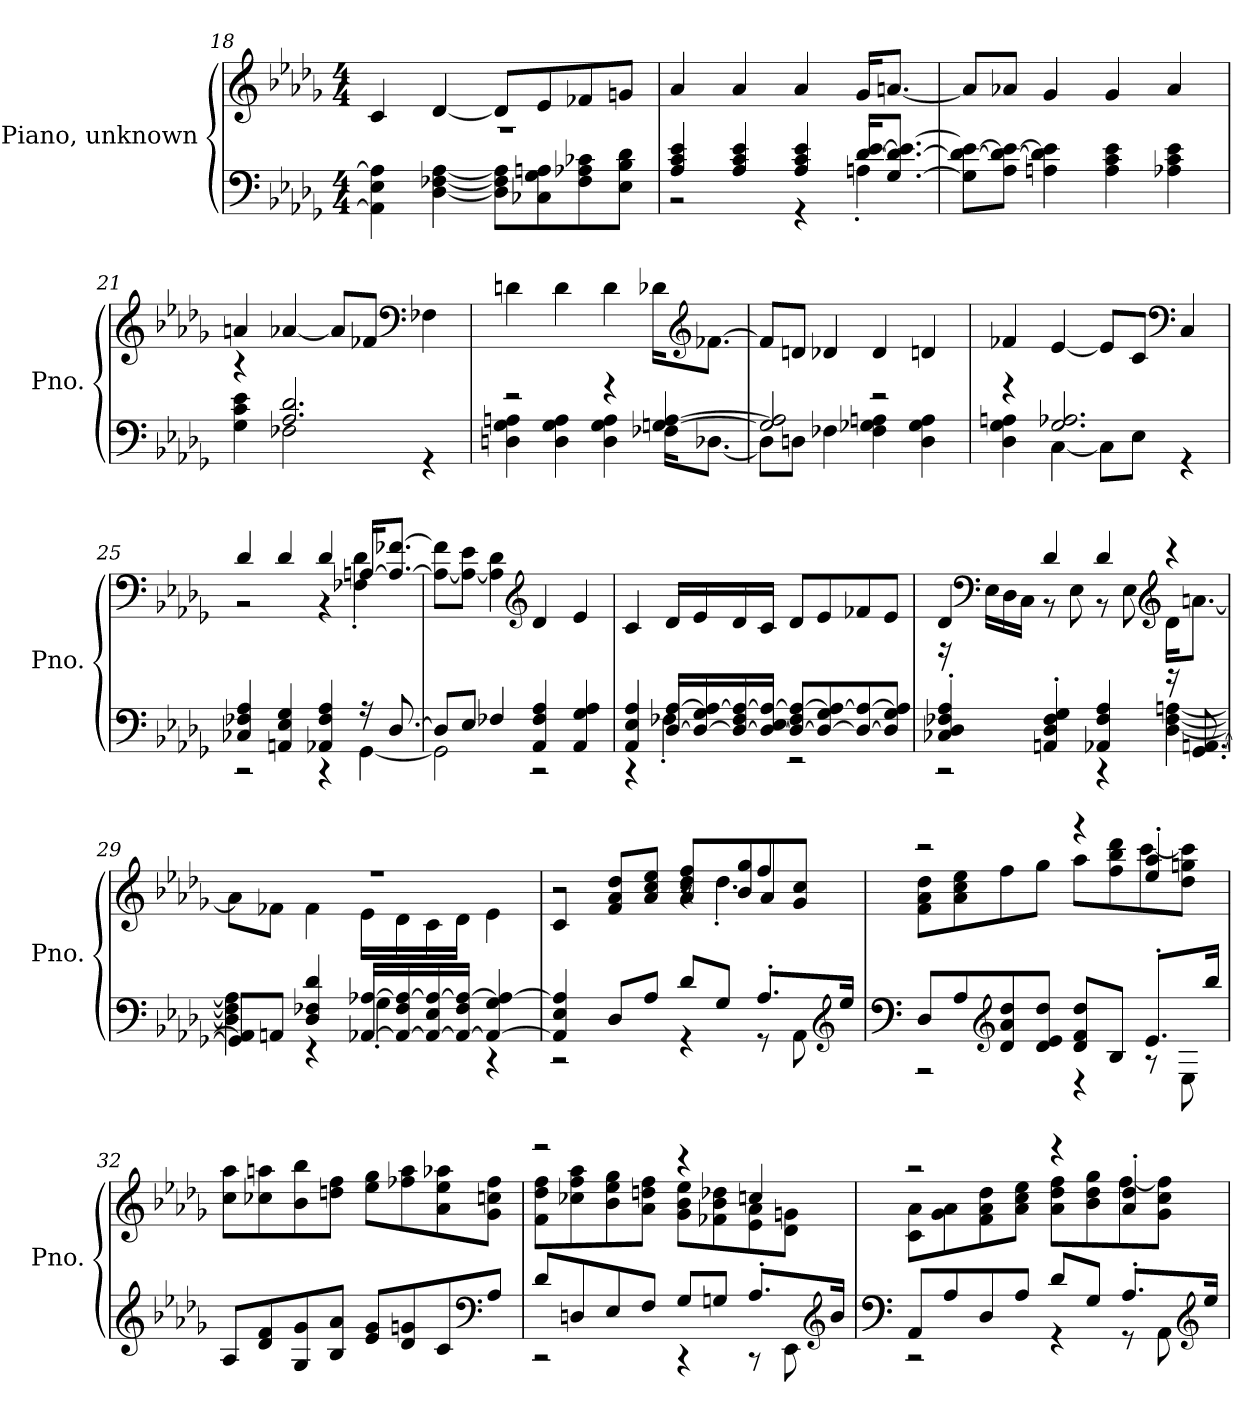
**kern	**kern
*part1	*part1
*staff2	*staff1
*I"Piano, unknown	*
*I'Pno.	*
*clefF4	*clefG2
*k[b-e-a-d-g-]	*k[b-e-a-d-g-]
*M4/4	*M4/4
=18	=18
*^	*
1r	4AA-\] 4E-\ 4A-\]	4c/
.	[4D-\ [4F-X\ [4A-\	[4d-/
.	8D-\] 8F-\] 8A-\]L	8d-/L]
.	8C-X\ 8G-\ 8An\	8e-/
.	8F-\ 8A-X\ 8c-X\	8f-X/
.	8E-\ 8B-\ 8d-\J	8gn/J
=19	=19	=19
4A-/ 4c/ 4e-/	2r	4a-/
4A-/ 4c/ 4e-/	.	4a-/
4A-/ 4c/ 4e-/	4r	4a-/
[16d-/ [16e-/KL	4An'\	16g-/KL
[8.G-/ 8.d-/_ 8.e-/_J	.	[8.an/J
*v	*v	*
!!LO:PB:g=z
=20	=20
8G-\] 8d-\_ 8e-\_L	8a/L]
8A-\ 8d-\_ 8e-\_J	8a-X/J
4An\ 4d-\] 4e-\]	4g-/
4A\ 4c\ 4e-\	4g-/
4A-X\ 4c\ 4e-\	4a-/
=21	=21
*^	*
4r	4G-\ 4c\ 4e-\	4an/
2.A-/ 2.d-/	2F-X\	[4a-X/
.	.	8a-/L]
.	.	8f-X/J
*	*	*clefF4
.	4r	4F-X\
=22	=22	=22
2r	4Dn\ 4G-\ 4An\	4dn\
.	4D\ 4G-\ 4A\	4d\
4r	4D\ 4G-\ 4A\	4d\
[4Gn/ [4A/	16F-X\KL	16d-X\KL
*	*	*clefG2
.	[8.D-X\J	[8.f-X\J
=23	=23	=23
2G/] 2A/]	8D-\L]	8f-/L]
.	8Dn\J	8dn/J
.	4F-X\	4d-X/
2r	4F-\ 4G-X\ 4An\	4d-/
.	4D\ 4G-\ 4A\	4dn/
!!LO:LB:g=z
=24	=24	=24
4r	4D-\ 4G-\ 4An\	4f-X/
2.G-/ 2.A-X/	[4C\	[4e-/
.	8C\L]	8e-/L]
.	8E-\J	8c/J
*	*	*clefF4
.	4r	4C/
=25	=25	=25
*	*	*^
4C-X/ 4F-X/ 4A-/	2r	4d-/	2r
4AAn/ 4E-/ 4G-/	.	4d-/	.
4AA-X/ 4F-/ 4A-/	4r	4d-/	4r
16r	[4GG-\	[16An/KL	4F-X\' 4d-\'
[8.D-/	.	8.A/_ [8.f-X/J	.
*	*	*v	*v
=26	=26	=26
8D-/L]	2GG-\]	8A\_ 8f-\]L
8E-/J	.	8A\_ 8e-\J
4F-X/	.	4A\] 4d-\
*	*	*clefG2
4AA-/ 4F-/ 4A-/	2r	4d-/
4AA-/ 4G-/ 4A-/	.	4e-/
!!LO:LB:g=z
=27	=27	=27
4AA-/ 4E-/ 4A-/	4r	4c/
[16D-/ [16A-/LL	4F-X'\	16d-/LL
16D-/_ 16G-/ 16A-/_	.	16e-/
16D-/_ 16F-/ 16A-/_	.	16d-/
16D-/_ 16E-/ 16A-/_JJ	.	16c/JJ
8D-/_ 8F-/ 8A-/_L	2r	8d-/L
8D-/_ 8G-/ 8A-/_	.	8e-/
8D-/_ 8A-/_	.	8f-X/
8D-/] 8G-/ 8A-/]J	.	8e-/J
=28	=28	=28
*	*	*^
4C-X/' 4D-/' 4F-X/' 4A-/'	2r	4d-/	16r
*	*	*clefF4	*
.	.	.	16E-\LL
.	.	.	16D-\
.	.	.	16C\JJ
4AAn/' 4D-/' 4F-/' 4G-/'	.	4d-/	8r
.	.	.	8E-\
4AA-X/ 4F-/ 4A-/	4r	4d-/	8r
.	.	.	8E-\
*	*	*clefG2	*
16r	[4D-\ [4F-\ [4An\	4r	16d-\KL
[8.GG-/ [8.AAn/	.	.	[8.an\J
!!LO:LB:g=z	!!
=29	=29	=29	=29
8GG-/] 8AA/]L	4D-\] 4F-\] 4A\]	1r	8a\L]
8AAn/J	.	.	8f-X\J
4D-/ 4F-X/ 4d-/	4r	.	4f-\
[16AA-X/ [16A-X/LL	4G-'\	.	16e-\LL
16AA-/_ 16F-/ 16A-/_	.	.	16d-\
16AA-/_ 16E-/ 16A-/_	.	.	16c\
16AA-/_ 16F-/ 16A-/_JJ	.	.	16d-\JJ
4AA-/_ 4G-/ 4A-/_	4r	.	4e-\
=30	=30	=30	=30
*	*	*	*^
4AA-/] 4E-/ 4A-/]	2r	2r	2r	4c/
8D-/L	.	.	.	8f/ 8a-/ 8dd-/L
8A-/J	.	.	.	8a-/ 8cc/ 8ee-/J
8d-/L	4r	4r	8r	8a-/ 8dd-/ 8ff/L
8G-/J	.	.	4.dd-'\	8b-/ 8gg-/
8.A-'/L	8r	4ff/	.	8a-/
.	8AA-\	.	.	8g-/ 8cc/J
*clefG2	*	*	*	*
16ee-/Jk	.	.	.	.
*	*	*v	*v	*v
=31	=31	=31
*clefF4	*	*
*	*	*^
8D-/L	2r	2r	8f\ 8a-\ 8dd-\L
8A-/	.	.	8a-\ 8cc\ 8ee-\
*clefG2	*	*	*
8d-/ 8a-/ 8dd-/	.	.	8ff\
8d-/ 8e-/ 8dd-/J	.	.	8gg-\J
8d-/ 8f/ 8dd-/L	4r	4r	8aa-\L
8B-/J	.	.	8ff\ 8bb-\ 8ddd-\
8.e-'/L	8r	4ee-/' 4aa-/'	[8ccc\
.	8E-\	.	8dd-\ 8ggn\ 8ccc\]J
16bb-/Jk	.	.	.
*v	*v	*	*
*	*v	*v
!!LO:LB:g=z
=32	=32
8A-/L	8cc\ 8aa-\L
8d-/ 8f/	8cc-X\ 8aan\
8G-/ 8g-/	8b-\ 8bb-\
8B-/ 8a-/J	8ddn\ 8ff\J
8e-/ 8g-/L	8ee-\ 8gg-\L
8d-/ 8gn/	8ff-X\ 8aa\
8c/	8a-\ 8ee-\ 8aa-X\
*clefF4	*
8A-/J	8g-\ 8ccn\ 8ff-\J
=33	=33
*^	*^
8d-/L	2r	2r	8f\ 8dd-\ 8ff\L
8Dn/	.	.	8cc-X\ 8ff\ 8aa-\
8E-/	.	.	8b-\ 8ee-\ 8gg-\
8F/J	.	.	8a-\ 8ddn\ 8ff\J
8G-/L	4r	4r	8g-\ 8b-\ 8ee-\L
8Gn/J	.	.	8f-X\ 8b-\ 8dd-X\
8.A-'/L	8r	4ccn/	8e-\ 8a-\
.	8EE-\	.	8d-\ 8gn\J
*clefG2	*	*	*
16b-/Jk	.	.	.
=34	=34	=34	=34
*clefF4	*	*	*
8AA-/L	2r	2r	8c\ 8a-\L
8A-/	.	.	8g-\ 8a-\
8D-/	.	.	8f\ 8a-\ 8dd-\
8A-/J	.	.	8a-\ 8cc\ 8ee-\J
8d-/L	4r	4r	8a-\ 8dd-\ 8ff\L
8G-/J	.	.	8b-\ 8dd-\ 8gg-\
8.A-'/L	8r	4a-/' 4dd-/'	[8ff\
.	8AA-\	.	8g-\ 8cc\ 8ff\]J
*clefG2	*	*	*
16ee-/Jk	.	.	.
*v	*v	*	*
*	*v	*v
=	=
*-	*-
